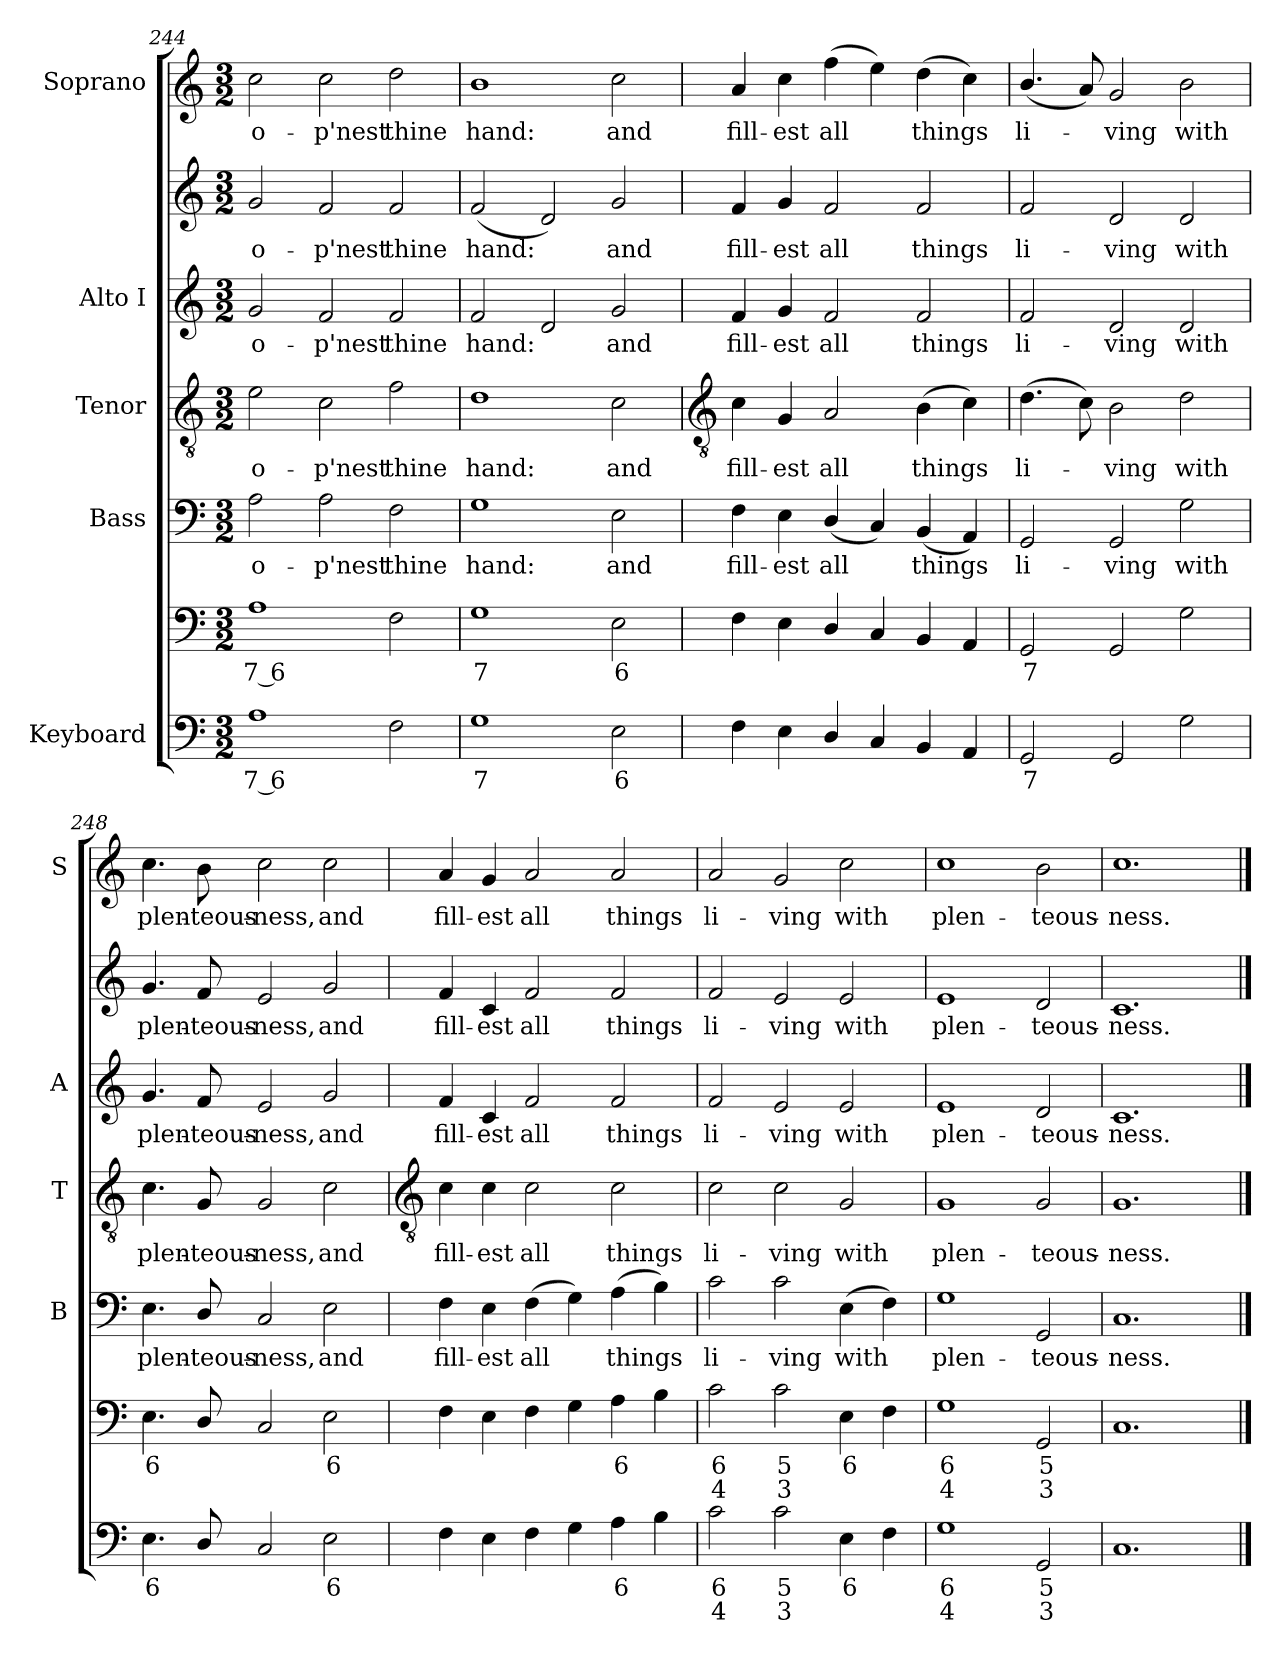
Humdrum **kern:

**kern	**text	**text	**kern	**text	**text	**kern	**text	**kern	**text	**kern	**text	**kern	**text	**kern	**text
*part5	*part5	*part5	*part5	*part5	*part5	*part4	*part4	*part3	*part3	*part2	*part2	*part2	*part2	*part1	*part1
*staff7	*staff7	*staff7	*staff6	*staff6	*staff6	*staff5	*staff5	*staff4	*staff4	*staff3	*staff3	*staff2	*staff2	*staff1	*staff1
*I"Keyboard	*	*	*	*	*	*I"Bass	*	*I"Tenor	*	*I"Alto I	*	*	*	*I"Soprano	*
*	*	*	*	*	*	*I'B	*	*I'T	*	*I'A	*	*	*	*I'S	*
*clefF4	*	*	*clefF4	*	*	*clefF4	*	*clefGv2	*	*clefG2	*	*clefG2	*	*clefG2	*
*k[]	*	*	*k[]	*	*	*k[]	*	*k[]	*	*k[]	*	*k[]	*	*k[]	*
*C:	*	*	*C:	*	*	*C:	*	*C:	*	*C:	*	*C:	*	*C:	*
*M3/2	*	*	*M3/2	*	*	*M3/2	*	*M3/2	*	*M3/2	*	*M3/2	*	*M3/2	*
=244	=244	=244	=244	=244	=244	=244	=244	=244	=244	=244	=244	=244	=244	=244	=244
!	!LO:LY:b	!	!	!LO:LY:b	!	!	!LO:LY:b	!	!LO:LY:b	!	!LO:LY:b	!	!LO:LY:b	!	!LO:LY:b
1A	7 6	.	1A	7 6	.	2A	o-	2e	o-	2g	o-	2g	o-	2cc	o-
!	!	!	!	!	!	!	!LO:LY:b	!	!LO:LY:b	!	!LO:LY:b	!	!LO:LY:b	!	!LO:LY:b
.	.	.	.	.	.	2A	-p'nest	2c	-p'nest	2f	-p'nest	2f	-p'nest	2cc	-p'nest
!	!	!	!	!	!	!	!LO:LY:b	!	!LO:LY:b	!	!LO:LY:b	!	!LO:LY:b	!	!LO:LY:b
2F	.	.	2F	.	.	2F	thine	2f	thine	2f	thine	2f	thine	2dd	thine
=245	=245	=245	=245	=245	=245	=245	=245	=245	=245	=245	=245	=245	=245	=245	=245
!	!LO:LY:b	!	!	!LO:LY:b	!	!	!LO:LY:b	!	!LO:LY:b	!	!LO:LY:b	!	!LO:LY:b	!	!LO:LY:b
1G	7	.	1G	7	.	1G	hand:	1d	hand:	2f	hand:	(<2f	hand:	1b	hand:
.	.	.	.	.	.	.	.	.	.	2d	.	2d)	.	.	.
!	!LO:LY:b	!	!	!LO:LY:b	!	!	!LO:LY:b	!	!LO:LY:b	!	!LO:LY:b	!	!LO:LY:b	!	!LO:LY:b
2E	6	.	2E	6	.	2E	and	2c	and	2g	and	2g	and	2cc	and
!!LO:LB:g=z
=246	=246	=246	=246	=246	=246	=246	=246	=246	=246	=246	=246	=246	=246	=246	=246
*	*	*	*	*	*	*	*	*clefGv2	*	*	*	*	*	*	*
!	!	!	!	!	!	!	!LO:LY:b	!	!LO:LY:b	!	!LO:LY:b	!	!LO:LY:b	!	!LO:LY:b
4F	.	.	4F	.	.	4F	fill-	4c	fill-	4f	fill-	4f	fill-	4a	fill-
!	!	!	!	!	!	!	!LO:LY:b	!	!LO:LY:b	!	!LO:LY:b	!	!LO:LY:b	!	!LO:LY:b
4E	.	.	4E	.	.	4E	-est	4G	-est	4g	-est	4g	-est	4cc	-est
!	!	!	!	!	!	!	!LO:LY:b	!	!LO:LY:b	!	!LO:LY:b	!	!LO:LY:b	!	!LO:LY:b
4D/	.	.	4D/	.	.	(<4D/	all	2A	all	2f	all	2f	all	(>4ff	all
4C	.	.	4C	.	.	4C)	.	.	.	.	.	.	.	4ee)	.
!	!	!	!	!	!	!	!LO:LY:b	!	!LO:LY:b	!	!LO:LY:b	!	!LO:LY:b	!	!LO:LY:b
4BB	.	.	4BB	.	.	(<4BB	things	(>4B	things	2f	things	2f	things	(>4dd	things
4AA	.	.	4AA	.	.	4AA)	.	4c)	.	.	.	.	.	4cc)	.
=247	=247	=247	=247	=247	=247	=247	=247	=247	=247	=247	=247	=247	=247	=247	=247
!	!LO:LY:b	!	!	!LO:LY:b	!	!	!LO:LY:b	!	!LO:LY:b	!	!LO:LY:b	!	!LO:LY:b	!	!LO:LY:b
2GG	7	.	2GG	7	.	2GG	li-	(>4.d	li-	2f	li-	2f	li-	(<4.b/	li-
.	.	.	.	.	.	.	.	8c)	.	.	.	.	.	8a)	.
!	!	!	!	!	!	!	!LO:LY:b	!	!LO:LY:b	!	!LO:LY:b	!	!LO:LY:b	!	!LO:LY:b
2GG	.	.	2GG	.	.	2GG	-ving	2B	ving	2d	-ving	2d	-ving	2g	ving
!	!	!	!	!	!	!	!LO:LY:b	!	!LO:LY:b	!	!LO:LY:b	!	!LO:LY:b	!	!LO:LY:b
2G	.	.	2G	.	.	2G	with	2d	with	2d	with	2d	with	2b	with
=248	=248	=248	=248	=248	=248	=248	=248	=248	=248	=248	=248	=248	=248	=248	=248
!	!LO:LY:b	!	!	!LO:LY:b	!	!	!LO:LY:b	!	!LO:LY:b	!	!LO:LY:b	!	!LO:LY:b	!	!LO:LY:b
4.E	6	.	4.E	6	.	4.E	plen-	4.c	plen-	4.g	plen-	4.g	plen-	4.cc	plen-
!	!	!	!	!	!	!	!LO:LY:b	!	!LO:LY:b	!	!LO:LY:b	!	!LO:LY:b	!	!LO:LY:b
8D/	.	.	8D/	.	.	8D/	-teous-	8G	-teous-	8f	-teous-	8f	-teous-	8b	-teous-
!	!	!	!	!	!	!	!LO:LY:b	!	!LO:LY:b	!	!LO:LY:b	!	!LO:LY:b	!	!LO:LY:b
2C	.	.	2C	.	.	2C	-ness,	2G	-ness,	2e	-ness,	2e	-ness,	2cc	-ness,
!	!LO:LY:b	!	!	!LO:LY:b	!	!	!LO:LY:b	!	!LO:LY:b	!	!LO:LY:b	!	!LO:LY:b	!	!LO:LY:b
2E	6	.	2E	6	.	2E	and	2c	and	2g	and	2g	and	2cc	and
!!LO:LB:g=z
=249	=249	=249	=249	=249	=249	=249	=249	=249	=249	=249	=249	=249	=249	=249	=249
*	*	*	*	*	*	*	*	*clefGv2	*	*	*	*	*	*	*
!	!	!	!	!	!	!	!LO:LY:b	!	!LO:LY:b	!	!LO:LY:b	!	!LO:LY:b	!	!LO:LY:b
4F	.	.	4F	.	.	4F	fill-	4c	fill-	4f	fill-	4f	fill-	4a	fill-
!	!	!	!	!	!	!	!LO:LY:b	!	!LO:LY:b	!	!LO:LY:b	!	!LO:LY:b	!	!LO:LY:b
4E	.	.	4E	.	.	4E	-est	4c	-est	4c	-est	4c	-est	4g	-est
!	!	!	!	!	!	!	!LO:LY:b	!	!LO:LY:b	!	!LO:LY:b	!	!LO:LY:b	!	!LO:LY:b
4F	.	.	4F	.	.	(>4F	all	2c	all	2f	all	2f	all	2a	all
4G	.	.	4G	.	.	4G)	.	.	.	.	.	.	.	.	.
!	!LO:LY:b	!	!	!LO:LY:b	!	!	!LO:LY:b	!	!LO:LY:b	!	!LO:LY:b	!	!LO:LY:b	!	!LO:LY:b
4A	6	.	4A	6	.	(>4A	things	2c	things	2f	things	2f	things	2a	things
4B	.	.	4B	.	.	4B)	.	.	.	.	.	.	.	.	.
=250	=250	=250	=250	=250	=250	=250	=250	=250	=250	=250	=250	=250	=250	=250	=250
!	!LO:LY:b	!LO:LY:b	!	!LO:LY:b	!LO:LY:b	!	!LO:LY:b	!	!LO:LY:b	!	!LO:LY:b	!	!LO:LY:b	!	!LO:LY:b
2c	6	4	2c	6	4	2c	li-	2c	li-	2f	li-	2f	li-	2a	li-
!	!LO:LY:b	!LO:LY:b	!	!LO:LY:b	!LO:LY:b	!	!LO:LY:b	!	!LO:LY:b	!	!LO:LY:b	!	!LO:LY:b	!	!LO:LY:b
2c	5	3	2c	5	3	2c	-ving	2c	-ving	2e	-ving	2e	-ving	2g	-ving
!	!LO:LY:b	!	!	!LO:LY:b	!	!	!LO:LY:b	!	!LO:LY:b	!	!LO:LY:b	!	!LO:LY:b	!	!LO:LY:b
4E	6	.	4E	6	.	(>4E	with	2G	with	2e	with	2e	with	2cc	with
4F	.	.	4F	.	.	4F)	.	.	.	.	.	.	.	.	.
=251	=251	=251	=251	=251	=251	=251	=251	=251	=251	=251	=251	=251	=251	=251	=251
!	!LO:LY:b	!LO:LY:b	!	!LO:LY:b	!LO:LY:b	!	!LO:LY:b	!	!LO:LY:b	!	!LO:LY:b	!	!LO:LY:b	!	!LO:LY:b
1G	6	4	1G	6	4	1G	plen-	1G	plen-	1e	plen-	1e	plen-	1cc	plen-
!	!LO:LY:b	!LO:LY:b	!	!LO:LY:b	!LO:LY:b	!	!LO:LY:b	!	!LO:LY:b	!	!LO:LY:b	!	!LO:LY:b	!	!LO:LY:b
2GG	5	3	2GG	5	3	2GG	-teous-	2G	-teous-	2d	-teous-	2d	-teous-	2b	-teous-
=252	=252	=252	=252	=252	=252	=252	=252	=252	=252	=252	=252	=252	=252	=252	=252
!	!	!	!	!	!	!	!LO:LY:b	!	!LO:LY:b	!	!LO:LY:b	!	!LO:LY:b	!	!LO:LY:b
1.C	.	.	1.C	.	.	1.C	-ness.	1.G	-ness.	1.c	-ness.	1.c	-ness.	1.cc	-ness.
==	==	==	==	==	==	==	==	==	==	==	==	==	==	==	==
*-	*-	*-	*-	*-	*-	*-	*-	*-	*-	*-	*-	*-	*-	*-	*-
